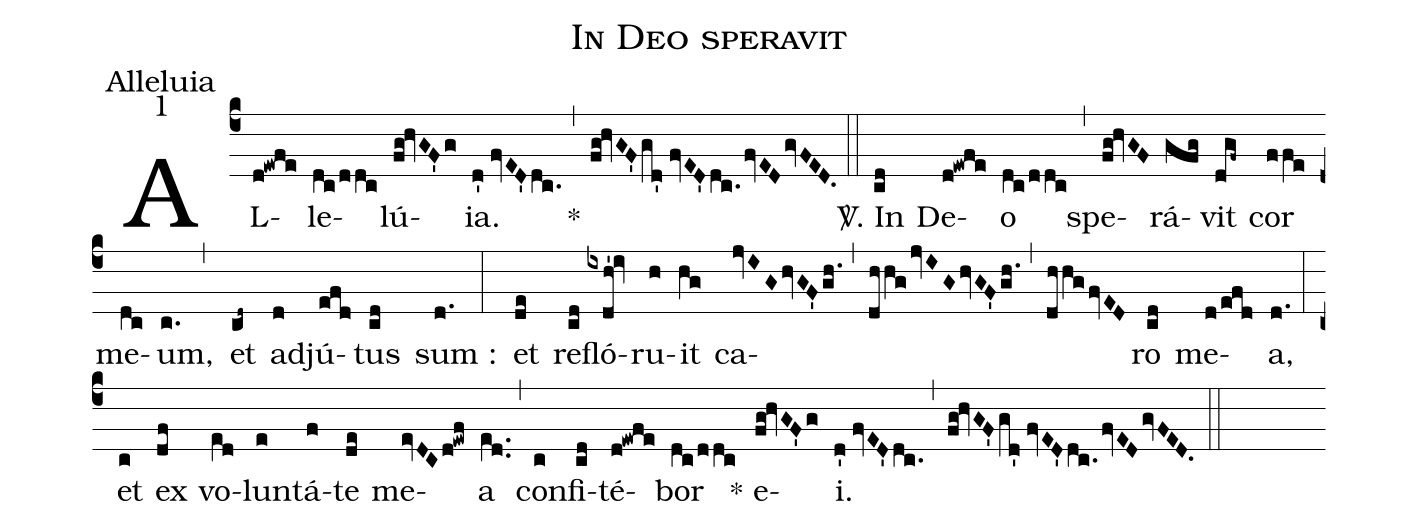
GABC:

name:In Deo speravit;
office-part:Alleluia;
mode:1;
%%
(c4) AL(d!ewfe)le(dc/ddc)lú(fg!hvGF'g){ia}.(d'//fvED'dc.) <clear>*(,) (fg!hvGF'gd'//fvED'dc.fvEDgvFED.) (::) <sp>V/</sp>. In(cd) De(d!ewfe)o(dc/ddc) (,) spe(fg!hvGF)rá(gfg)vit(dgf~) cor(ffe) me(dc)um,(c.) (,) et(cd~) ad(d)jú(efd)tus(cd) sum :(d.) (:) et(de) re(cd)fló(ixdh'!iv)ru(h)it(hg) ca(jvIGhvGF'gh.)(,)(dhhgjvIGhvGF'gh.)(,)(dhhgfvED)ro(cd) me(d/efd)a,(d.) (:) et(c) ex(df) vo(e[ll:1]d)lun(e)tá(f)te(de) me(evDCd!ewf)a(e[ll:1]d..) (,) con(c)fi(cd)té(d!ewfe)bor(dc/ddc) <nlba>* e(fg!hvGF'g)i.(d'//fvED'dc.) (,) (fg!hvGF'gd'//fvED'dc.fvEDgvFED.) </nlba>(::)
